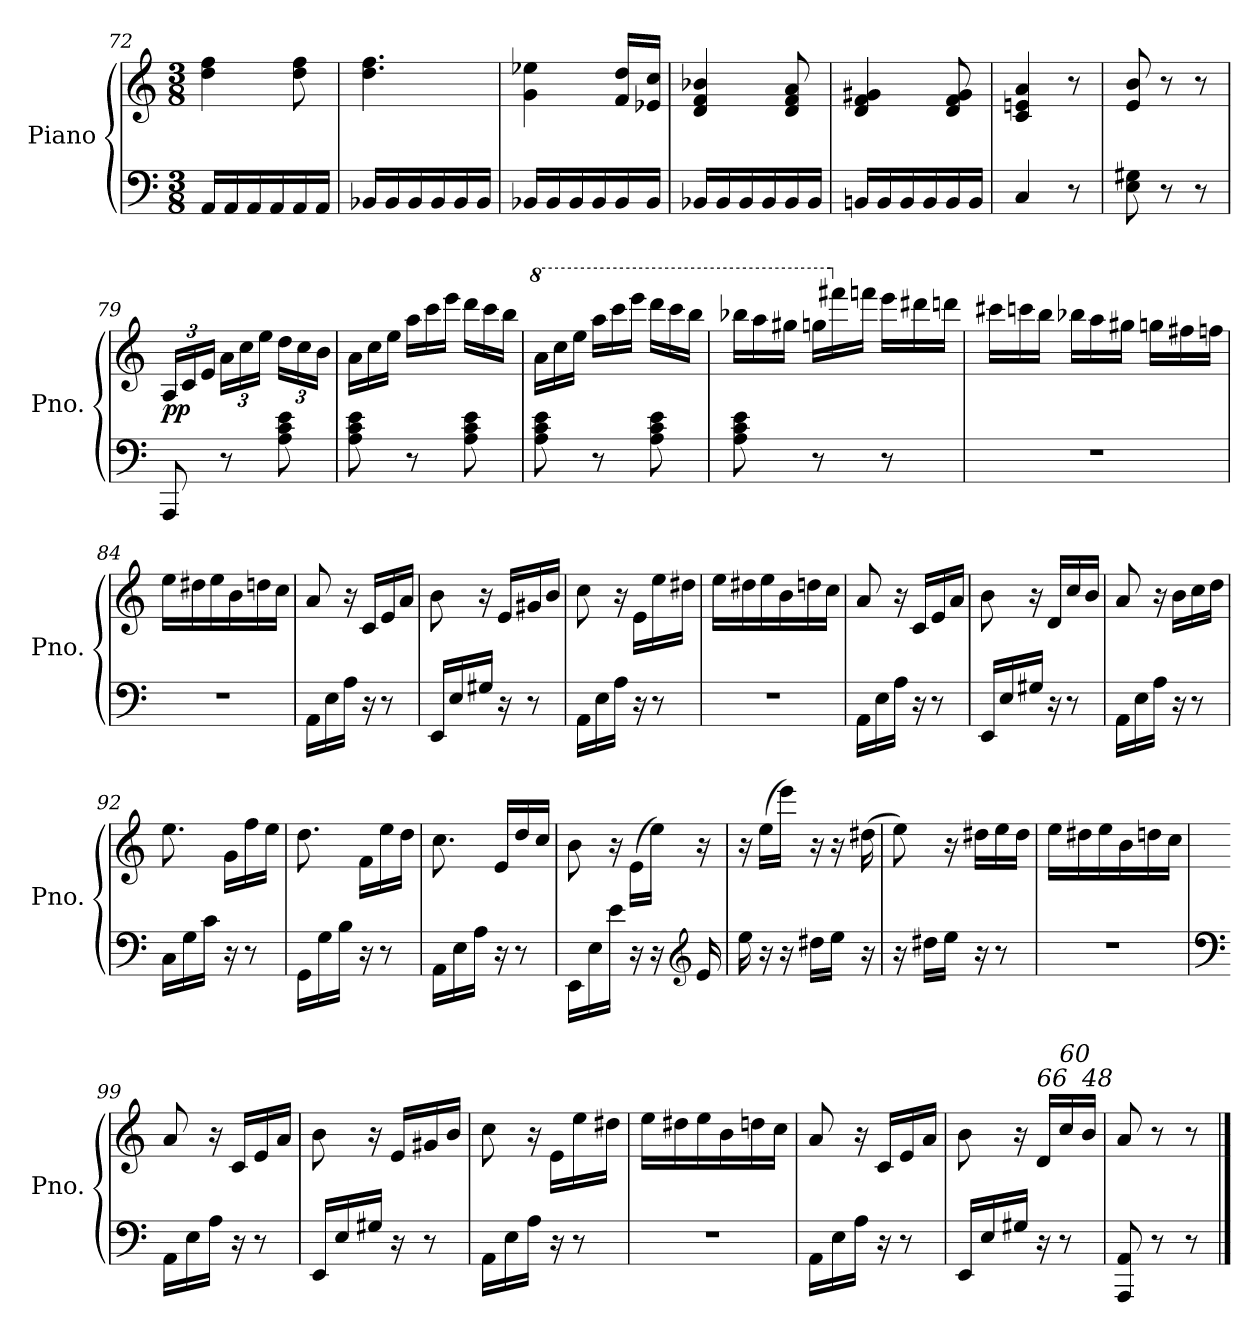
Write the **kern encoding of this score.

**kern	**kern	**dynam
*part1	*part1	*part1
*staff2	*staff1	*staff1/2
*I"Piano	*	*
*I'Pno.	*	*
!!LO:LB:g=z
*clefF4	*clefG2	*
*k[]	*k[]	*
*M3/8	*M3/8	*
=72	=72	=72
16AA/LL	4dd\ 4ff\	.
16AA/	.	.
16AA/	.	.
16AA/	.	.
16AA/	8dd\ 8ff\	.
16AA/JJ	.	.
=73	=73	=73
16BB-X/LL	4.dd\ 4.ff\	.
16BB-/	.	.
16BB-/	.	.
16BB-/	.	.
16BB-/	.	.
16BB-/JJ	.	.
=74	=74	=74
16BB-X/LL	4g\ 4ee-X\	.
16BB-/	.	.
16BB-/	.	.
16BB-/	.	.
16BB-/	16f/ 16dd/LL	.
16BB-/JJ	16e-X/ 16cc/JJ	.
=75	=75	=75
16BB-X/LL	4d/ 4f/ 4b-X/	.
16BB-/	.	.
16BB-/	.	.
16BB-/	.	.
16BB-/	8d/ 8f/ 8a/	.
16BB-/JJ	.	.
=76	=76	=76
16BBn/LL	4d/ 4f/ 4g#X/	.
16BB/	.	.
16BB/	.	.
16BB/	.	.
16BB/	8d/ 8f/ 8g#/	.
16BB/JJ	.	.
=77	=77	=77
4C/	4c/ 4en/ 4a/	.
8r	8r	.
=78	=78	=78
8E\ 8G#X\	8e/ 8b/	.
8r	8r	.
8r	8r	.
!!LO:PB:g=z
=79	=79	=79
*	*Xbrackettup	*
!	!	!LO:DY:b
8AAA/	24A/LL	pp
.	24c/	.
.	24e/JJ	.
8r	24a\LL	.
.	24cc\	.
.	24ee\JJ	.
8A\ 8c\ 8e\	24dd\LL	.
.	24cc\	.
.	24b\JJ	.
=80	=80	=80
*	*Xtuplet	*
8A\ 8c\ 8e\	24a\LL	.
.	24cc\	.
.	24ee\JJ	.
8r	24aa\LL	.
.	24ccc\	.
.	24eee\JJ	.
8A\ 8c\ 8e\	24ddd\LL	.
.	24ccc\	.
.	24bb\JJ	.
=81	=81	=81
*	*8va	*
8A\ 8c\ 8e\	24aa\LL	.
.	24ccc\	.
.	24eee\JJ	.
8r	24aaa\LL	.
.	24cccc\	.
.	24eeee\JJ	.
8A\ 8c\ 8e\	24dddd\LL	.
.	24cccc\	.
.	24bbb\JJ	.
=82	=82	=82
8A\ 8c\ 8e\	24bbb-X\LL	.
.	24aaa\	.
.	24ggg#X\JJ	.
8r	24gggn\LL	.
*	*X8va	*
.	24fff#X\	.
.	24fffn\JJ	.
8r	24eee\LL	.
.	24ddd#X\	.
.	24dddn\JJ	.
!!LO:LB:g=z
=83	=83	=83
4.r	24ccc#X\LL	.
.	24cccn\	.
.	24bb\JJ	.
.	24bb-X\LL	.
.	24aa\	.
.	24gg#X\JJ	.
.	24ggn\LL	.
.	24ff#X\	.
.	24ffn\JJ	.
=84	=84	=84
4.r	16ee\LL	.
.	16dd#X\	.
.	16ee\	.
.	16b\	.
.	16ddn\	.
.	16cc\JJ	.
=85	=85	=85
16AA\LL	8a/	.
16E\	.	.
16A\JJ	16r	.
16r	16c/LL	.
8r	16e/	.
.	16a/JJ	.
=86	=86	=86
16EE/LL	8b\	.
16E/	.	.
16G#X/JJ	16r	.
16r	16e/LL	.
8r	16g#X/	.
.	16b/JJ	.
=87	=87	=87
16AA\LL	8cc\	.
16E\	.	.
16A\JJ	16r	.
16r	16e\LL	.
8r	16ee\	.
.	16dd#X\JJ	.
!!LO:LB:g=z
=88	=88	=88
4.r	16ee\LL	.
.	16dd#X\	.
.	16ee\	.
.	16b\	.
.	16ddn\	.
.	16cc\JJ	.
=89	=89	=89
16AA\LL	8a/	.
16E\	.	.
16A\JJ	16r	.
16r	16c/LL	.
8r	16e/	.
.	16a/JJ	.
=90	=90	=90
16EE/LL	8b\	.
16E/	.	.
16G#X/JJ	16r	.
16r	16d/LL	.
8r	16cc/	.
.	16b/JJ	.
=91	=91	=91
16AA\LL	8a/	.
16E\	.	.
16A\JJ	16r	.
16r	16b\LL	.
8r	16cc\	.
.	16dd\JJ	.
=92	=92	=92
16C\LL	8.ee\	.
16G\	.	.
16c\JJ	.	.
16r	16g\LL	.
8r	16ff\	.
.	16ee\JJ	.
=93	=93	=93
16GG\LL	8.dd\	.
16G\	.	.
16B\JJ	.	.
16r	16f\LL	.
8r	16ee\	.
.	16dd\JJ	.
=94	=94	=94
16AA\LL	8.cc\	.
16E\	.	.
16A\JJ	.	.
16r	16e/LL	.
8r	16dd/	.
.	16cc/JJ	.
!!LO:LB:g=z
=95	=95	=95
16EE\LL	8b\	.
16E\	.	.
16e\JJ	16r	.
16r	(>16e\LL	.
16r	16ee\JJ)	.
*clefG2	*	*
16e/	16r	.
=96	=96	=96
16ee\	16r	.
16r	(>16ee\LL	.
16r	16eee\JJ)	.
16dd#X\LL	16r	.
16ee\JJ	16r	.
16r	(>16dd#X\	.
=97	=97	=97
16r	8ee\)	.
16dd#X\LL	.	.
16ee\JJ	16r	.
16r	16dd#X\LL	.
8r	16ee\	.
.	16dd#\JJ	.
=98	=98	=98
4.r	16ee\LL	.
.	16dd#X\	.
.	16ee\	.
.	16b\	.
.	16ddn\	.
.	16cc\JJ	.
=99	=99	=99
*clefF4	*	*
16AA\LL	8a/	.
16E\	.	.
16A\JJ	16r	.
16r	16c/LL	.
8r	16e/	.
.	16a/JJ	.
=100	=100	=100
16EE/LL	8b\	.
16E/	.	.
16G#X/JJ	16r	.
16r	16e/LL	.
8r	16g#X/	.
.	16b/JJ	.
!!LO:LB:g=z
=101	=101	=101
16AA\LL	8cc\	.
16E\	.	.
16A\JJ	16r	.
16r	16e\LL	.
8r	16ee\	.
.	16dd#X\JJ	.
=102	=102	=102
4.r	16ee\LL	.
.	16dd#X\	.
.	16ee\	.
.	16b\	.
.	16ddn\	.
.	16cc\JJ	.
=103	=103	=103
16AA\LL	8a/	.
16E\	.	.
16A\JJ	16r	.
16r	16c/LL	.
8r	16e/	.
.	16a/JJ	.
=104	=104	=104
16EE/LL	8b\	.
16E/	.	.
16G#X/JJ	16r	.
!	!LO:TX:a:i:t=66	!
16r	16d/LL	.
!	!LO:TX:a:i:t=60	!
8r	16cc/	.
!	!LO:TX:a:i:t=48	!
.	16b/JJ	.
=105	=105	=105
8AAA/ 8AA/	8a/	.
8r	8r	.
8r	8r	.
==	==	==
*-	*-	*-
